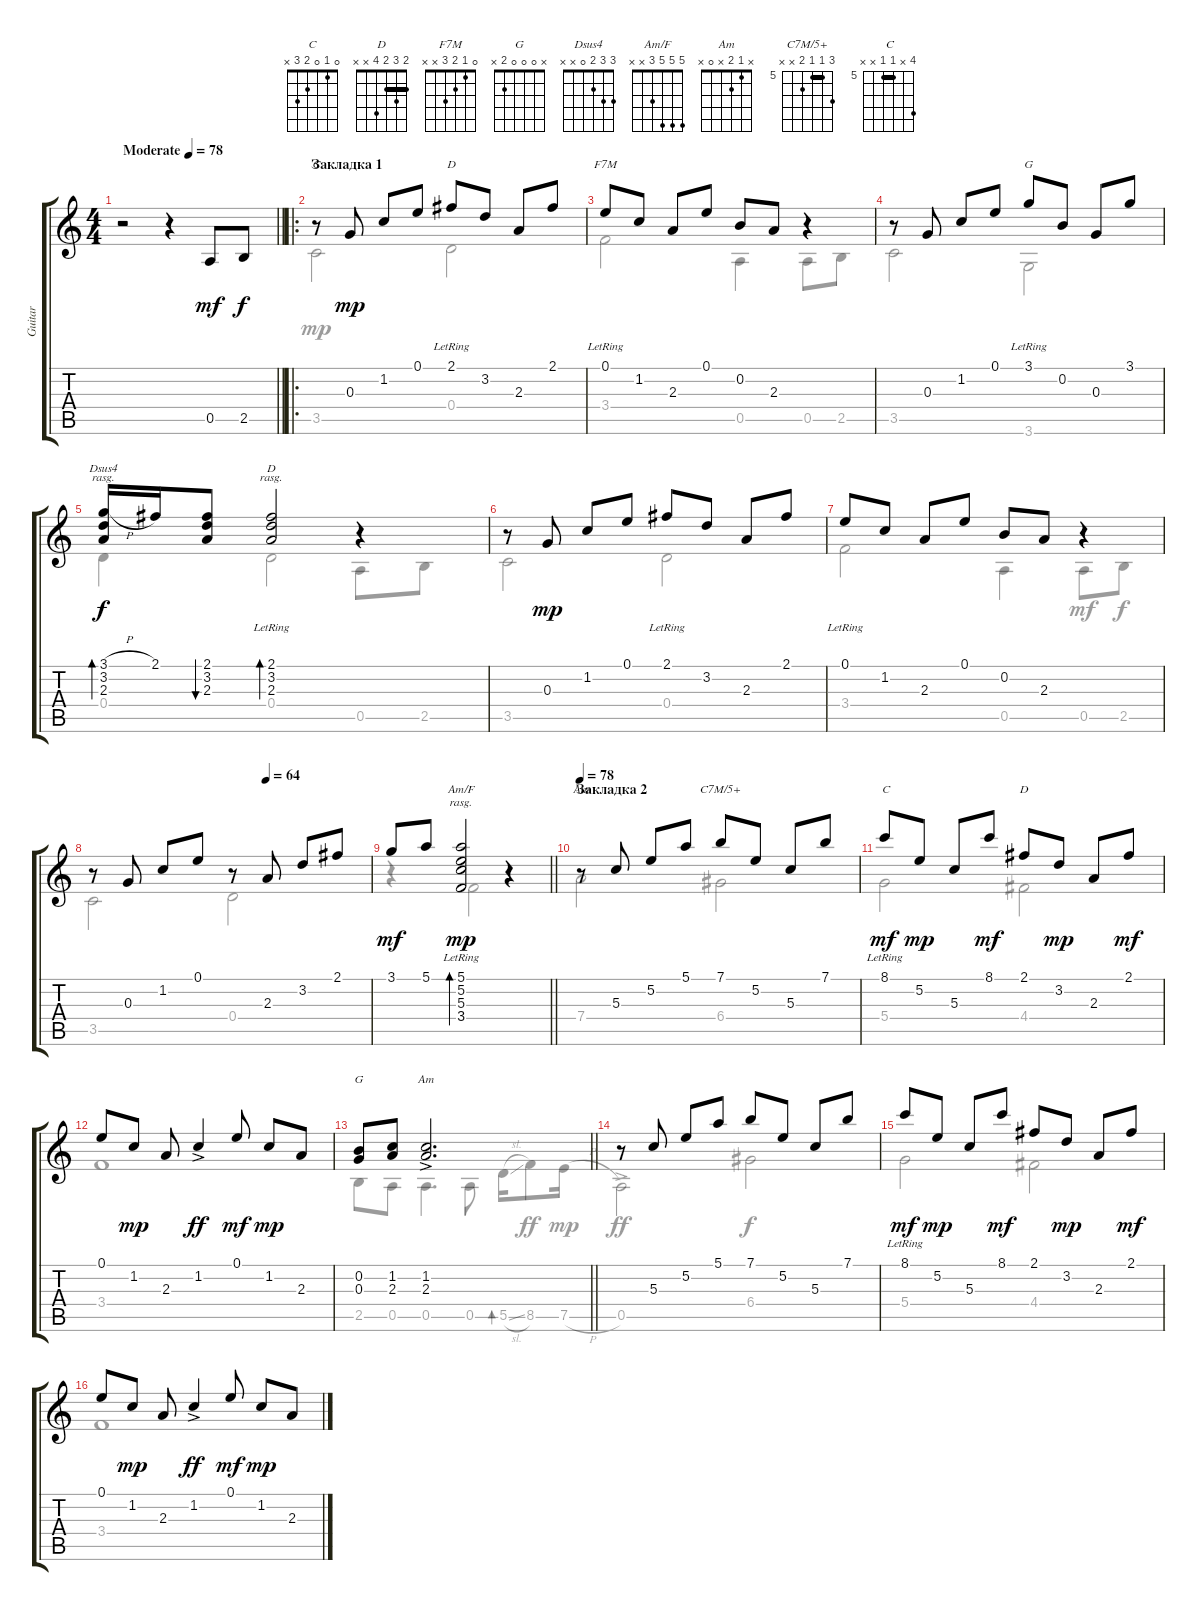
\track ("Guitar" "Guitar") {instrument acousticguitarnylon}
\staff {score tabs}
\tuning (E4 B3 G3 D3 A2 E2) {hide}
\chord ("C" 0 1 0 2 3 x)
\chord ("D" 2 3 2 0 x x)
\chord ("F7M" 0 1 2 3 x x)
\chord ("G" 3 0 0 0 2 3)
\chord ("Dsus4" 3 3 2 0 x x)
\chord ("D" 2 3 2 0 x x) {barre 2}
\chord ("Am/F" 5 5 5 3 x x)
\chord ("Am" 5 5 5 7 x x) {firstfret 5 barre 5}
\chord ("C7M/5+" 7 5 5 6 x x) {firstfret 5 barre 5}
\chord (" C" 8 x 5 5 x x) {firstfret 5 barre 5}
\chord ("D" 2 3 2 4 x x) {barre 2}
\chord ("G" x 0 0 0 2 x)
\chord ("Am" x 1 2 x 0 x)
\voice
\ts (4 4)
\tempo (78 "Moderate")
\clef g2
\barLineRight lightlight
\ks c
r.2{dy mf instrument acousticguitarnylon} r.4 0.5.8 2.5.8{dy f} |
\ro
\section ("" "Закладка 1")
r.8{ch "C"} 0.3.8{dy mp} 1.2.8 0.1.8 2.1{lr}.8{ch "D"} 3.2.8 2.3.8 2.1.8 |
0.1{lr}.8{ch "F7M"} 1.2.8 2.3.8 0.1.8 0.2.8 2.3.8 r.4 |
r.8 0.3.8 1.2.8 0.1.8 3.1{lr}.8{ch "G"} 0.2.8 0.3.8 3.1.8 |
(3.1{h} 3.2 2.3).16{bd 60 ch "Dsus4" rasg ii dy f} 2.1.16 (2.1 3.2 2.3).8{bu 60} (2.1{lr} 3.2 2.3).2{bd 120 ch "D" rasg ii} r.4 |
r.8 0.3.8{dy mp} 1.2.8 0.1.8 2.1{lr}.8 3.2.8 2.3.8 2.1.8 |
0.1{lr}.8 1.2.8 2.3.8 0.1.8 0.2.8 2.3.8 r.4 |
\tempo (64 0.625)
r.8 0.3.8 1.2.8 0.1.8 r.8 2.3.8 3.2.8 2.1.8 |
\barLineRight lightlight
3.1.8{dy mf} 5.1.8 (5.1{lr} 5.2 5.3 3.4).2{bd 60 ch "Am/F" rasg ii dy mp} r.4 |
\section ("" "Закладка 2")
\tempo 78
r.8{ch "Am"} 5.3.8 5.2.8 5.1.8 7.1.8{ch "C7M/5+"} 5.2.8 5.3.8 7.1.8 |
8.1{lr}.8{ch " C" dy mf} 5.2.8{dy mp} 5.3.8 8.1.8{dy mf} 2.1.8{ch "D"} 3.2.8{dy mp} 2.3.8 2.1.8{dy mf} |
0.1.8 1.2.8{dy mp} 2.3.8 1.2{ac}.4{dy ff} 0.1.8{dy mf} 1.2.8{dy mp} 2.3.8 |
\barLineRight lightlight
(0.2 0.3).8{ch "G"} (1.2 2.3).8 (1.2{ac} 2.3).2{d ch "Am"} |
r.8 5.3.8 5.2.8 5.1.8 7.1.8 5.2.8 5.3.8 7.1.8 |
8.1{lr}.8{dy mf} 5.2.8{dy mp} 5.3.8 8.1.8{dy mf} 2.1.8 3.2.8{dy mp} 2.3.8 2.1.8{dy mf} |
0.1.8 1.2.8{dy mp} 2.3.8 1.2{ac}.4{dy ff} 0.1.8{dy mf} 1.2.8{dy mp} 2.3.8
\voice
\clef g2
\ottava regular
\simile none
\barLineRight lightlight
\ks c
|
3.5.2 0.4.2 |
3.4.2 0.5.4 0.5.8 2.5.8 |
3.5.2 3.6.2 |
0.4.4 0.4.2 0.5.8 2.5.8 |
3.5.2 0.4.2 |
3.4.2 0.5.4 0.5.8{dy mf} 2.5.8{dy f} |
3.5.2 0.4.2 |
\barLineRight lightlight
r.4 3.4.2 r.4 |
7.4.2 6.4.2 |
5.4.2 4.4.2 |
3.4.1 |
\barLineRight lightlight
2.5.8 0.5.8 0.5.4{d} 0.5.8 5.5{sl}.16{bd 60} 8.5.8{dy ff} 7.5{h}.16{dy mp} |
0.5{ac}.2{dy ff} 6.4.2{dy f} |
5.4.2 4.4.2 |
3.4.1
